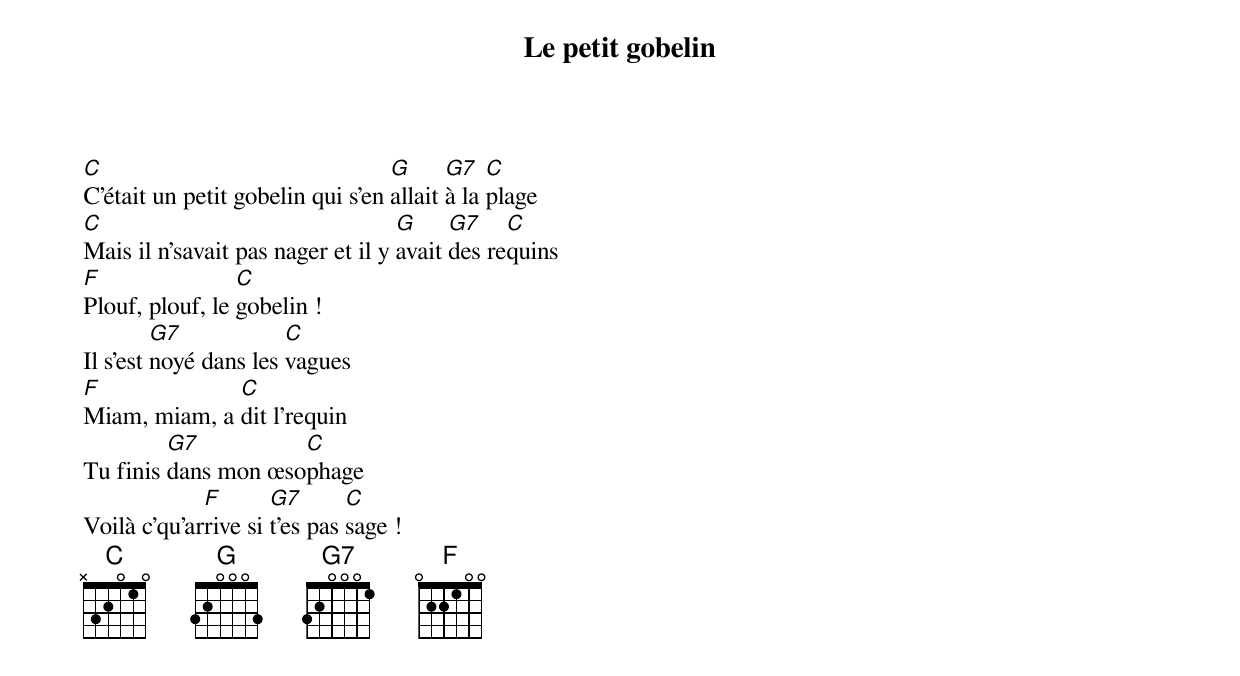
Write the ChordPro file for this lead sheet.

{title: Le petit gobelin}
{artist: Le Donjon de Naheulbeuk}
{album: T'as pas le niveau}
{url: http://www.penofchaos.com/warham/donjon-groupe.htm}
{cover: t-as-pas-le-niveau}
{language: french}
{columns: 2}
{define: C frets X 3 2 0 1 0}
{define: G frets 3 2 0 0 0 3}
{define: G7 frets 3 2 0 0 0 1}
{define: F base-fret 1 frets 0 2 2 1 0 0}

[C]C'était un petit gobelin qui s'en [G]allait [G7]à la [C]plage
[C]Mais il n'savait pas nager et il y [G]avait [G7]des re[C]quins
[F]Plouf, plouf, le [C]gobelin !
Il s'est [G7]noyé dans les [C]vagues
[F]Miam, miam, a [C]dit l'requin
Tu finis [G7]dans mon œso[C]phage
Voilà c'qu'ar[F]rive si [G7]t'es pas [C]sage !
